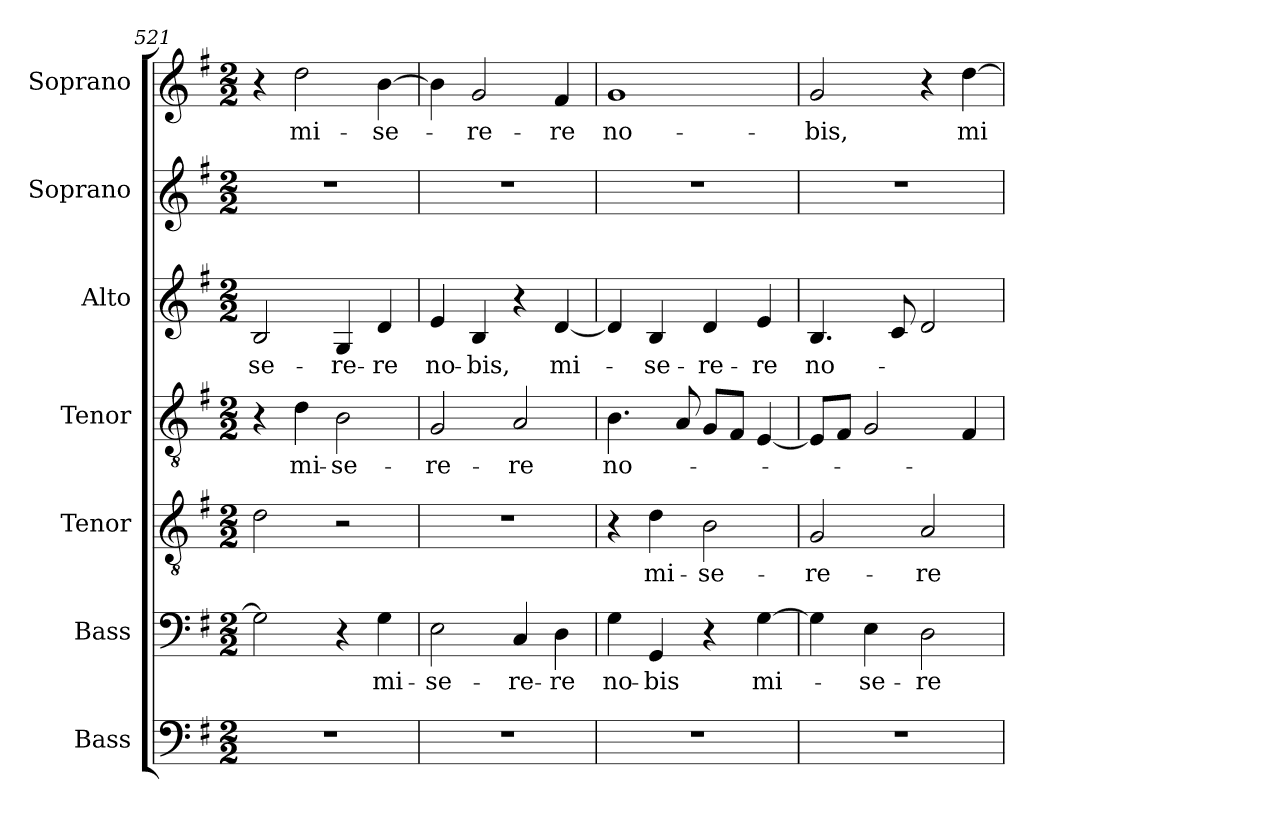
**kern	**kern	**text	**kern	**text	**kern	**text	**kern	**text	**kern	**kern	**text
*part7	*part6	*part6	*part5	*part5	*part4	*part4	*part3	*part3	*part2	*part1	*part1
*staff7	*staff6	*staff6	*staff5	*staff5	*staff4	*staff4	*staff3	*staff3	*staff2	*staff1	*staff1
*I"Bass	*I"Bass	*	*I"Tenor	*	*I"Tenor	*	*I"Alto	*	*I"Soprano	*I"Soprano	*
*I'B.	*I'B.	*	*I'T.	*	*I'T.	*	*I'A.	*	*I'S.	*I'S.	*
*clefF4	*clefF4	*	*clefGv2	*	*clefGv2	*	*clefG2	*	*clefG2	*clefG2	*
*	*	*	*ITrd7c12	*	*ITrd7c12	*	*	*	*	*	*
*k[f#]	*k[f#]	*	*k[f#]	*	*k[f#]	*	*k[f#]	*	*k[f#]	*k[f#]	*
*G:	*G:	*	*G:	*	*G:	*	*G:	*	*G:	*G:	*
*M2/2	*M2/2	*	*M2/2	*	*M2/2	*	*M2/2	*	*M2/2	*M2/2	*
=521	=521	=521	=521	=521	=521	=521	=521	=521	=521	=521	=521
!	!	!	!	!	!	!	!	!LO:LY:b:color=#000000	!	!	!
1r	2Gi\]	.	2Di\	.	4r	.	2Bi/	-se-	1r	4r	.
!	!	!	!	!	!	!LO:LY:b:color=#000000	!	!	!	!	!
!	!	!	!	!	!	!	!	!	!	!	!LO:LY:b:color=#000000
.	.	.	.	.	4Di\	mi-	.	.	.	2ddi\	mi-
!	!	!	!	!	!	!LO:LY:b:color=#000000	!	!	!	!	!
!	!	!	!	!	!	!	!	!LO:LY:b:color=#000000	!	!	!
.	4r	.	2r	.	2BBi\	-se-	4Gi/	-re-	.	.	.
!	!	!LO:LY:b:color=#000000	!	!	!	!	!	!	!	!	!
!	!	!	!	!	!	!	!	!LO:LY:b:color=#000000	!	!	!
!	!	!	!	!	!	!	!	!	!	!	!LO:LY:b:color=#000000
.	4Gi\	mi-	.	.	.	.	4di/	-re	.	[4bi\	-se-
=522	=522	=522	=522	=522	=522	=522	=522	=522	=522	=522	=522
!	!	!LO:LY:b:color=#000000	!	!	!	!	!	!	!	!	!
!	!	!	!	!	!	!LO:LY:b:color=#000000	!	!	!	!	!
!	!	!	!	!	!	!	!	!LO:LY:b:color=#000000	!	!	!
1r	2Ei\	-se-	1r	.	2GGi/	-re-	4ei/	no-	1r	4bi\]	.
!	!	!	!	!	!	!	!	!LO:LY:b:color=#000000	!	!	!
!	!	!	!	!	!	!	!	!	!	!	!LO:LY:b:color=#000000
.	.	.	.	.	.	.	4Bi/	-bis,	.	2gi/	-re-
!	!	!LO:LY:b:color=#000000	!	!	!	!	!	!	!	!	!
!	!	!	!	!	!	!LO:LY:b:color=#000000	!	!	!	!	!
.	4Ci/	-re-	.	.	2AAi/	-re	4r	.	.	.	.
!	!	!LO:LY:b:color=#000000	!	!	!	!	!	!	!	!	!
!	!	!	!	!	!	!	!	!LO:LY:b:color=#000000	!	!	!
!	!	!	!	!	!	!	!	!	!	!	!LO:LY:b:color=#000000
.	4Di\	-re	.	.	.	.	[4di/	mi-	.	4f#i/	-re
=523	=523	=523	=523	=523	=523	=523	=523	=523	=523	=523	=523
!	!	!LO:LY:b:color=#000000	!	!	!	!	!	!	!	!	!
!	!	!	!	!	!	!LO:LY:b:color=#000000	!	!	!	!	!
!	!	!	!	!	!	!	!	!	!	!	!LO:LY:b:color=#000000
1r	4Gi\	no-	4r	.	4.BBi\	no-	4di/]	.	1r	1gi	no-
!	!	!LO:LY:b:color=#000000	!	!	!	!	!	!	!	!	!
!	!	!	!	!LO:LY:b:color=#000000	!	!	!	!	!	!	!
!	!	!	!	!	!	!	!	!LO:LY:b:color=#000000	!	!	!
.	4GGi/	-bis	4Di\	mi-	.	.	4Bi/	-se-	.	.	.
.	.	.	.	.	8AAi/	.	.	.	.	.	.
!	!	!	!	!LO:LY:b:color=#000000	!	!	!	!	!	!	!
!	!	!	!	!	!	!	!	!LO:LY:b:color=#000000	!	!	!
.	4r	.	2BBi\	-se-	8GGi/L	.	4di/	-re-	.	.	.
.	.	.	.	.	8FF#i/J	.	.	.	.	.	.
!	!	!LO:LY:b:color=#000000	!	!	!	!	!	!	!	!	!
!	!	!	!	!	!	!	!	!LO:LY:b:color=#000000	!	!	!
.	[4Gi\	mi-	.	.	[4EEi/	.	4ei/	-re	.	.	.
!!LO:PB:g=z
=524	=524	=524	=524	=524	=524	=524	=524	=524	=524	=524	=524
!	!	!	!	!LO:LY:b:color=#000000	!	!	!	!	!	!	!
!	!	!	!	!	!	!	!	!LO:LY:b:color=#000000	!	!	!
!	!	!	!	!	!	!	!	!	!	!	!LO:LY:b:color=#000000
1r	4Gi\]	.	2GGi/	-re-	8EEi/L]	.	4.Bi/	no-	1r	2gi/	-bis,
.	.	.	.	.	8FF#i/J	.	.	.	.	.	.
!	!	!LO:LY:b:color=#000000	!	!	!	!	!	!	!	!	!
.	4Ei\	-se-	.	.	2GGi/	.	.	.	.	.	.
.	.	.	.	.	.	.	8ci/	.	.	.	.
!	!	!LO:LY:b:color=#000000	!	!	!	!	!	!	!	!	!
!	!	!	!	!LO:LY:b:color=#000000	!	!	!	!	!	!	!
.	2Di\	-re-	2AAi/	-re	.	.	2di/	.	.	4r	.
!	!	!	!	!	!	!	!	!	!	!	!LO:LY:b:color=#000000
.	.	.	.	.	4FF#i/	.	.	.	.	[4ddi\	mi-
=	=	=	=	=	=	=	=	=	=	=	=
*-	*-	*-	*-	*-	*-	*-	*-	*-	*-	*-	*-
